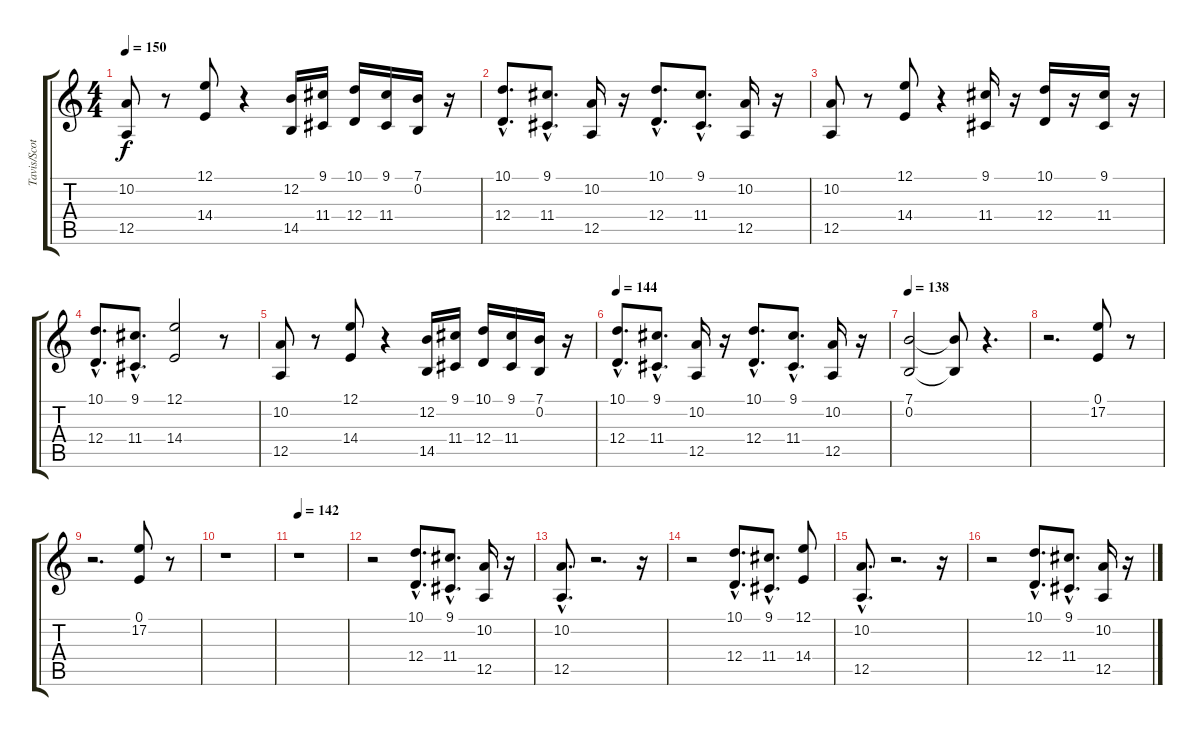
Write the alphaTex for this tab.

\track ("Tavis/Scott - Trumpet" "Tavis/Scot") {instrument trumpet}
\staff {score tabs}
\tuning (E4 B3 G3 D3 A2 E2) {hide}
\ts (4 4)
\tempo 150
\clef g2
\ks c
(10.2 12.5).8{dy f} r.8 (12.1 14.4).8 r.4 (12.2 14.5).16 (9.1 11.4).16 (10.1 12.4).16 (9.1 11.4).16 (7.1 0.2).16 r.16 |
(10.1{hac} 12.4{hac}).8{d} (9.1{hac} 11.4{hac}).8{d} (10.2 12.5).16 r.16 (10.1{hac} 12.4{hac}).8{d} (9.1{hac} 11.4{hac}).8{d} (10.2 12.5).16 r.16 |
(10.2 12.5).8 r.8 (12.1 14.4).8 r.4 (9.1 11.4).16 r.16 (10.1 12.4).16 r.16 (9.1 11.4).16 r.16 |
(10.1{hac} 12.4{hac}).8{d} (9.1{hac} 11.4{hac}).8{d} (12.1 14.4).2 r.8 |
(10.2 12.5).8 r.8 (12.1 14.4).8 r.4 (12.2 14.5).16 (9.1 11.4).16 (10.1 12.4).16 (9.1 11.4).16 (7.1 0.2).16 r.16 |
\tempo 144
(10.1{hac} 12.4{hac}).8{d} (9.1{hac} 11.4{hac}).8{d} (10.2 12.5).16 r.16 (10.1{hac} 12.4{hac}).8{d} (9.1{hac} 11.4{hac}).8{d} (10.2 12.5).16 r.16 |
\tempo 138
(7.1 0.2).2 (7.1{t} 0.2{t}).8 r.4{d} |
r.2{d} (0.1 17.2).8 r.8 |
r.2{d} (0.1 17.2).8 r.8 |
r.1 |
\tempo 142
r.1 |
r.2 (10.1{hac} 12.4{hac}).8{d} (9.1{hac} 11.4{hac}).8{d} (10.2 12.5).16 r.16 |
(10.2{hac} 12.5{hac}).8{d} r.2{d} r.16 |
r.2 (10.1{hac} 12.4{hac}).8{d} (9.1{hac} 11.4{hac}).8{d} (12.1 14.4).8 |
(10.2{hac} 12.5{hac}).8{d} r.2{d} r.16 |
r.2 (10.1{hac} 12.4{hac}).8{d} (9.1{hac} 11.4{hac}).8{d} (10.2 12.5).16 r.16
